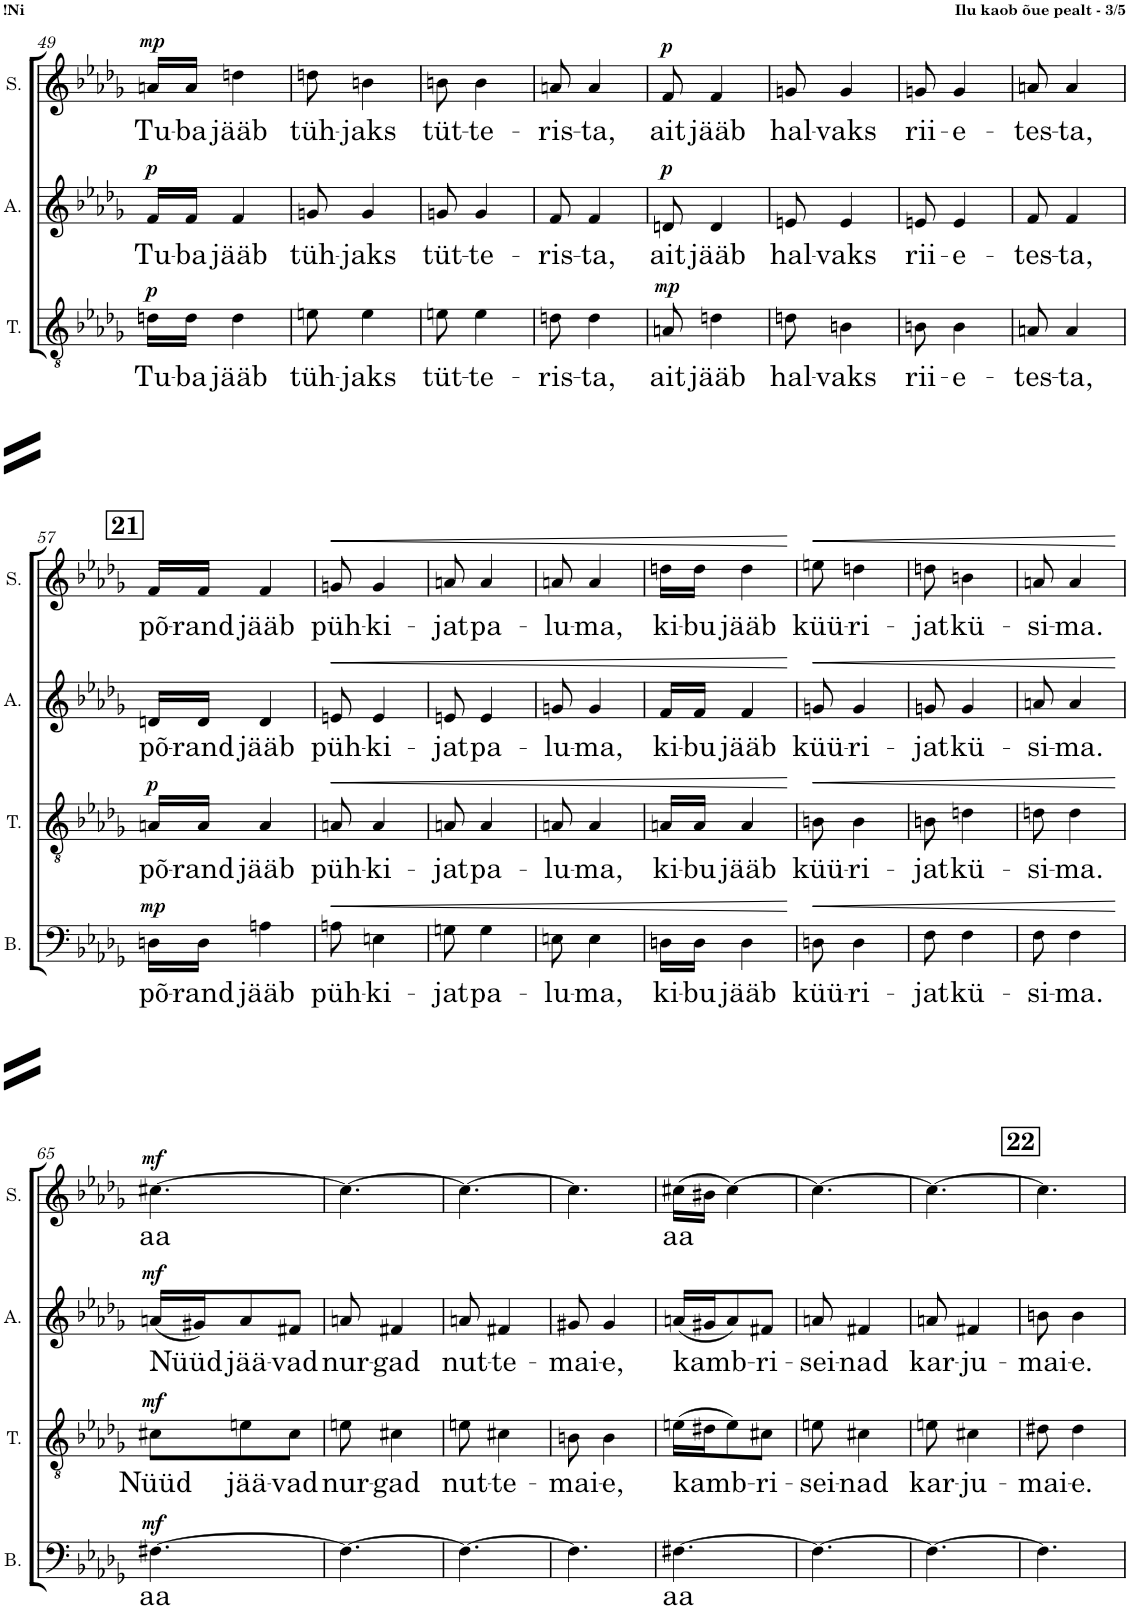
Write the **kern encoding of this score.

**kern	**text	**dynam	**kern	**text	**dynam	**kern	**text	**dynam	**kern	**text	**dynam
*part4	*part4	*part4	*part3	*part3	*part3	*part2	*part2	*part2	*part1	*part1	*part1
*staff4	*staff4	*staff4	*staff3	*staff3	*staff3	*staff2	*staff2	*staff2	*staff1	*staff1	*staff1
*I"Bass	*	*	*I"Tenor	*	*	*I"Alto	*	*	*I"Soprano	*	*
*I'B.	*	*	*I'T.	*	*	*I'A.	*	*	*I'S.	*	*
!!LO:PB:g=z
*clefF4	*	*	*clefGv2	*	*	*clefG2	*	*	*clefG2	*	*
*k[b-e-a-d-g-]	*	*	*k[b-e-a-d-g-]	*	*	*k[b-e-a-d-g-]	*	*	*k[b-e-a-d-g-]	*	*
*M3/8	*	*	*M3/8	*	*	*M3/8	*	*	*M3/8	*	*
=49	=49	=49	=49	=49	=49	=49	=49	=49	=49	=49	=49
!	!	!	!	!LO:LY:b	!LO:DY:a	!	!LO:LY:b	!LO:DY:a	!	!LO:LY:b	!LO:DY:a
4.r	.	.	16dn\LL	Tu-	p	16f/LL	Tu-	p	16an/LL	Tu-	mp
!	!	!	!	!LO:LY:b	!	!	!LO:LY:b	!	!	!LO:LY:b	!
.	.	.	16d\JJ	-ba	.	16f/JJ	-ba	.	16a/JJ	-ba	.
!	!	!	!	!LO:LY:b	!	!	!LO:LY:b	!	!	!LO:LY:b	!
.	.	.	4d\	jääb	.	4f/	jääb	.	4ddn\	jääb	.
=50	=50	=50	=50	=50	=50	=50	=50	=50	=50	=50	=50
!	!	!	!	!LO:LY:b	!	!	!LO:LY:b	!	!	!LO:LY:b	!
4.r	.	.	8en\	tüh-	.	8gn/	tüh-	.	8ddn\	tüh-	.
!	!	!	!	!LO:LY:b	!	!	!LO:LY:b	!	!	!LO:LY:b	!
.	.	.	4e\	-jaks	.	4g/	-jaks	.	4bn\	-jaks	.
=51	=51	=51	=51	=51	=51	=51	=51	=51	=51	=51	=51
!	!	!	!	!LO:LY:b	!	!	!LO:LY:b	!	!	!LO:LY:b	!
4.r	.	.	8en\	tüt-	.	8gn/	tüt-	.	8bn\	tüt-	.
!	!	!	!	!LO:LY:b	!	!	!LO:LY:b	!	!	!LO:LY:b	!
.	.	.	4e\	-te-	.	4g/	-te-	.	4b\	-te-	.
=52	=52	=52	=52	=52	=52	=52	=52	=52	=52	=52	=52
!	!	!	!	!LO:LY:b	!	!	!LO:LY:b	!	!	!LO:LY:b	!
4.r	.	.	8dn\	-ris-	.	8f/	-ris-	.	8an/	-ris-	.
!	!	!	!	!LO:LY:b	!	!	!LO:LY:b	!	!	!LO:LY:b	!
.	.	.	4d\	-ta,	.	4f/	-ta,	.	4a/	-ta,	.
=53	=53	=53	=53	=53	=53	=53	=53	=53	=53	=53	=53
!	!	!	!	!LO:LY:b	!LO:DY:a	!	!LO:LY:b	!LO:DY:a	!	!LO:LY:b	!LO:DY:a
4.r	.	.	8An/	ait	mp	8dn/	ait	p	8f/	ait	p
!	!	!	!	!LO:LY:b	!	!	!LO:LY:b	!	!	!LO:LY:b	!
.	.	.	4dn\	jääb	.	4d/	jääb	.	4f/	jääb	.
=54	=54	=54	=54	=54	=54	=54	=54	=54	=54	=54	=54
!	!	!	!	!LO:LY:b	!	!	!LO:LY:b	!	!	!LO:LY:b	!
4.r	.	.	8dn\	hal-	.	8en/	hal-	.	8gn/	hal-	.
!	!	!	!	!LO:LY:b	!	!	!LO:LY:b	!	!	!LO:LY:b	!
.	.	.	4Bn\	-vaks	.	4e/	-vaks	.	4g/	-vaks	.
=55	=55	=55	=55	=55	=55	=55	=55	=55	=55	=55	=55
!	!	!	!	!LO:LY:b	!	!	!LO:LY:b	!	!	!LO:LY:b	!
4.r	.	.	8Bn\	rii-	.	8en/	rii-	.	8gn/	rii-	.
!	!	!	!	!LO:LY:b	!	!	!LO:LY:b	!	!	!LO:LY:b	!
.	.	.	4B\	-e-	.	4e/	-e-	.	4g/	-e-	.
=56	=56	=56	=56	=56	=56	=56	=56	=56	=56	=56	=56
!	!	!	!	!LO:LY:b	!	!	!LO:LY:b	!	!	!LO:LY:b	!
4.r	.	.	8An/	-tes-	.	8f/	-tes-	.	8an/	-tes-	.
!	!	!	!	!LO:LY:b	!	!	!LO:LY:b	!	!	!LO:LY:b	!
.	.	.	4A/	-ta,	.	4f/	-ta,	.	4a/	-ta,	.
!!LO:LB:g=z
!!LO:REH:place=s1:a:B:cj:fs=14:t=21
=57	=57	=57	=57	=57	=57	=57	=57	=57	=57	=57	=57
!	!LO:LY:b	!LO:DY:a	!	!LO:LY:b	!LO:DY:a	!	!LO:LY:b	!	!	!LO:LY:b	!
16Dn\LL	põ-	mp	16An/LL	põ-	p	16dn/LL	põ-	.	16f/LL	põ-	.
!	!LO:LY:b	!	!	!LO:LY:b	!	!	!LO:LY:b	!	!	!LO:LY:b	!
16D\JJ	-rand	.	16A/JJ	-rand	.	16d/JJ	-rand	.	16f/JJ	-rand	.
!	!LO:LY:b	!	!	!LO:LY:b	!	!	!LO:LY:b	!	!	!LO:LY:b	!
4An\	jääb	.	4A/	jääb	.	4d/	jääb	.	4f/	jääb	.
=58	=58	=58	=58	=58	=58	=58	=58	=58	=58	=58	=58
!	!LO:LY:b	!LO:HP:b	!	!LO:LY:b	!LO:HP:b	!	!LO:LY:b	!LO:HP:b	!	!LO:LY:b	!LO:HP:b
8An\	püh-	<	8An/	püh-	<	8en/	püh-	<	8gn/	püh-	<
!	!LO:LY:b	!	!	!LO:LY:b	!	!	!LO:LY:b	!	!	!LO:LY:b	!
4En\	-ki-	.	4A/	-ki-	.	4e/	-ki-	.	4g/	-ki-	.
=59	=59	=59	=59	=59	=59	=59	=59	=59	=59	=59	=59
!	!LO:LY:b	!	!	!LO:LY:b	!	!	!LO:LY:b	!	!	!LO:LY:b	!
8Gn\	-jat	.	8An/	-jat	.	8en/	-jat	.	8an/	-jat	.
!	!LO:LY:b	!	!	!LO:LY:b	!	!	!LO:LY:b	!	!	!LO:LY:b	!
4G\	pa-	.	4A/	pa-	.	4e/	pa-	.	4a/	pa-	.
=60	=60	=60	=60	=60	=60	=60	=60	=60	=60	=60	=60
!	!LO:LY:b	!	!	!LO:LY:b	!	!	!LO:LY:b	!	!	!LO:LY:b	!
8En\	-lu-	.	8An/	-lu-	.	8gn/	-lu-	.	8an/	-lu-	.
!	!LO:LY:b	!	!	!LO:LY:b	!	!	!LO:LY:b	!	!	!LO:LY:b	!
4E\	-ma,	.	4A/	-ma,	.	4g/	-ma,	.	4a/	-ma,	.
=61	=61	=61	=61	=61	=61	=61	=61	=61	=61	=61	=61
!	!LO:LY:b	!	!	!LO:LY:b	!	!	!LO:LY:b	!	!	!LO:LY:b	!
16Dn\LL	ki-	.	16An/LL	ki-	.	16f/LL	ki-	.	16ddn\LL	ki-	.
!	!LO:LY:b	!	!	!LO:LY:b	!	!	!LO:LY:b	!	!	!LO:LY:b	!
16D\JJ	-bu	.	16A/JJ	-bu	.	16f/JJ	-bu	.	16dd\JJ	-bu	.
!	!LO:LY:b	!	!	!LO:LY:b	!	!	!LO:LY:b	!	!	!LO:LY:b	!
4D\	jääb	.	4A/	jääb	.	4f/	jääb	.	4dd\	jääb	.
.	.	[	.	.	[	.	.	[	.	.	[
=62	=62	=62	=62	=62	=62	=62	=62	=62	=62	=62	=62
!	!LO:LY:b	!LO:HP:b	!	!LO:LY:b	!LO:HP:b	!	!LO:LY:b	!LO:HP:b	!	!LO:LY:b	!LO:HP:b
8Dn\	küü-	<	8Bn\	küü-	<	8gn/	küü-	<	8een\	küü-	<
!	!LO:LY:b	!	!	!LO:LY:b	!	!	!LO:LY:b	!	!	!LO:LY:b	!
4D\	-ri-	.	4B\	-ri-	.	4g/	-ri-	.	4ddn\	-ri-	.
=63	=63	=63	=63	=63	=63	=63	=63	=63	=63	=63	=63
!	!LO:LY:b	!	!	!LO:LY:b	!	!	!LO:LY:b	!	!	!LO:LY:b	!
8F\	-jat	.	8Bn\	-jat	.	8gn/	-jat	.	8ddn\	-jat	.
!	!LO:LY:b	!	!	!LO:LY:b	!	!	!LO:LY:b	!	!	!LO:LY:b	!
4F\	kü-	.	4dn\	kü-	.	4g/	kü-	.	4bn\	kü-	.
=64	=64	=64	=64	=64	=64	=64	=64	=64	=64	=64	=64
!	!LO:LY:b	!	!	!LO:LY:b	!	!	!LO:LY:b	!	!	!LO:LY:b	!
8F\	-si-	.	8dn\	-si-	.	8an/	-si-	.	8an/	-si-	.
!	!LO:LY:b	!	!	!LO:LY:b	!	!	!LO:LY:b	!	!	!LO:LY:b	!
4F\	-ma.	.	4d\	-ma.	.	4a/	-ma.	.	4a/	-ma.	.
.	.	[	.	.	[	.	.	[	.	.	[
!!LO:LB:g=z
=65	=65	=65	=65	=65	=65	=65	=65	=65	=65	=65	=65
!	!LO:LY:b	!LO:DY:a	!	!LO:LY:b	!LO:DY:a	!	!LO:LY:b	!LO:DY:a	!	!LO:LY:b	!LO:DY:a
[4.F#X\	aa	mf	8c#X\L	Nüüd	mf	(16an/LL	Nüüd	mf	[4.cc#X\	aa	mf
.	.	.	.	.	.	16g#X/J)	.	.	.	.	.
!	!	!	!	!LO:LY:b	!	!	!LO:LY:b	!	!	!	!
.	.	.	8en\	jää-	.	8a/	jää-	.	.	.	.
!	!	!	!	!LO:LY:b	!	!	!LO:LY:b	!	!	!	!
.	.	.	8c#\J	-vad	.	8f#X/J	-vad	.	.	.	.
=66	=66	=66	=66	=66	=66	=66	=66	=66	=66	=66	=66
!	!	!	!	!LO:LY:b	!	!	!LO:LY:b	!	!	!	!
4.F#\_	.	.	8en\	nur-	.	8an/	nur-	.	4.cc#\_	.	.
!	!	!	!	!LO:LY:b	!	!	!LO:LY:b	!	!	!	!
.	.	.	4c#X\	-gad	.	4f#X/	-gad	.	.	.	.
=67	=67	=67	=67	=67	=67	=67	=67	=67	=67	=67	=67
!	!	!	!	!LO:LY:b	!	!	!LO:LY:b	!	!	!	!
4.F#\_	.	.	8en\	nut-	.	8an/	nut-	.	4.cc#\_	.	.
!	!	!	!	!LO:LY:b	!	!	!LO:LY:b	!	!	!	!
.	.	.	4c#X\	-te-	.	4f#X/	-te-	.	.	.	.
=68	=68	=68	=68	=68	=68	=68	=68	=68	=68	=68	=68
!	!	!	!	!LO:LY:b	!	!	!LO:LY:b	!	!	!	!
4.F#\]	.	.	8Bn\	-mai-	.	8g#X/	-mai-	.	4.cc#\]	.	.
!	!	!	!	!LO:LY:b	!	!	!LO:LY:b	!	!	!	!
.	.	.	4B\	-e,	.	4g#/	-e,	.	.	.	.
=69	=69	=69	=69	=69	=69	=69	=69	=69	=69	=69	=69
!	!LO:LY:b	!	!	!LO:LY:b	!	!	!LO:LY:b	!	!	!LO:LY:b	!
[4.F#X\	aa	.	(16en\LL	kamb-	.	(16an/LL	kamb-	.	(16cc#X\LL	aa	.
.	.	.	16d#X\J	.	.	16g#X/J	.	.	16b#X\JJ	.	.
.	.	.	8e\)	.	.	8a/)	.	.	[4cc#\)	.	.
!	!	!	!	!LO:LY:b	!	!	!LO:LY:b	!	!	!	!
.	.	.	8c#X\J	-ri-	.	8f#X/J	-ri-	.	.	.	.
=70	=70	=70	=70	=70	=70	=70	=70	=70	=70	=70	=70
!	!	!	!	!LO:LY:b	!	!	!LO:LY:b	!	!	!	!
4.F#\_	.	.	8en\	-sei-	.	8an/	-sei-	.	4.cc#\_	.	.
!	!	!	!	!LO:LY:b	!	!	!LO:LY:b	!	!	!	!
.	.	.	4c#X\	-nad	.	4f#X/	-nad	.	.	.	.
=71	=71	=71	=71	=71	=71	=71	=71	=71	=71	=71	=71
!	!	!	!	!LO:LY:b	!	!	!LO:LY:b	!	!	!	!
4.F#\_	.	.	8en\	kar-	.	8an/	kar-	.	4.cc#\_	.	.
!	!	!	!	!LO:LY:b	!	!	!LO:LY:b	!	!	!	!
.	.	.	4c#X\	-ju-	.	4f#X/	-ju-	.	.	.	.
!!LO:REH:place=s1:a:B:cj:fs=14:t=22
=72	=72	=72	=72	=72	=72	=72	=72	=72	=72	=72	=72
!	!	!	!	!LO:LY:b	!	!	!LO:LY:b	!	!	!	!
4.F#\]	.	.	8d#X\	-mai-	.	8bn\	-mai-	.	4.cc#\]	.	.
!	!	!	!	!LO:LY:b	!	!	!LO:LY:b	!	!	!	!
.	.	.	4d#\	-e.	.	4b\	-e.	.	.	.	.
=	=	=	=	=	=	=	=	=	=	=	=
*-	*-	*-	*-	*-	*-	*-	*-	*-	*-	*-	*-
